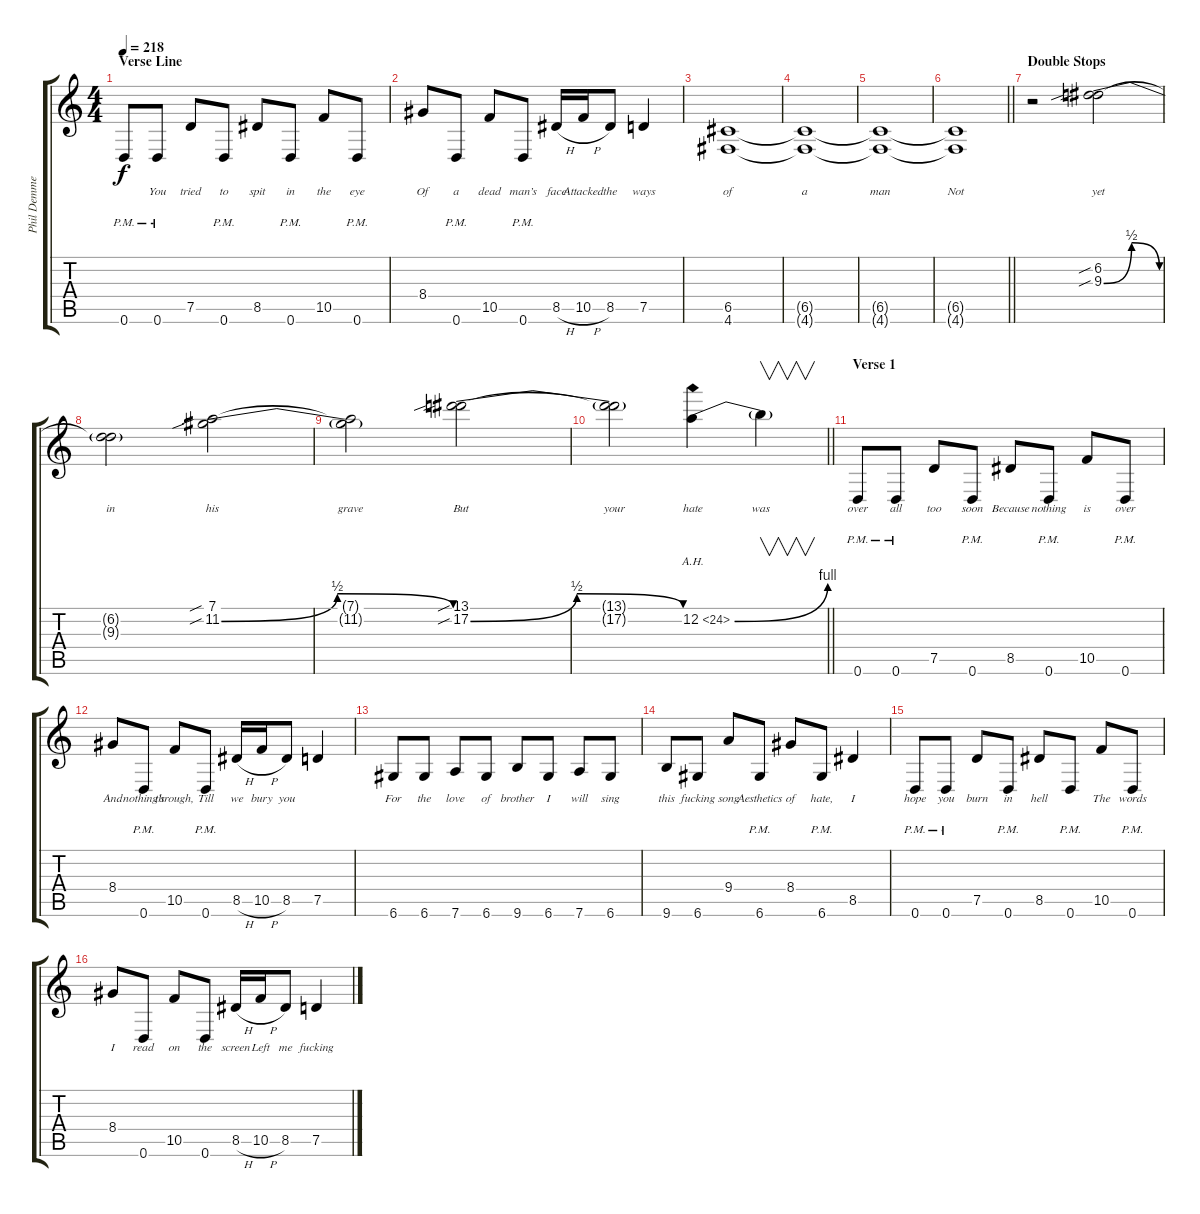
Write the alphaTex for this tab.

\track ("Phil Demmel" "Phil Demme") {instrument distortionguitar}
\staff {score tabs}
\tuning (D4 A3 F3 C3 G2 D2) {hide}
\ts (4 4)
\section ("" "Verse Line")
\tempo 218
\clef g2
\ks c
0.6{pm}.8{lyrics (0 "") lyrics (1 "") lyrics (2 "") lyrics (3 "") lyrics (4 "") dy f} 0.6{pm}.8{lyrics (0 "You") lyrics (1 "") lyrics (2 "") lyrics (3 "") lyrics (4 "")} 7.5.8{lyrics (0 "tried") lyrics (1 "") lyrics (2 "") lyrics (3 "") lyrics (4 "")} 0.6{pm}.8{lyrics (0 "to") lyrics (1 "") lyrics (2 "") lyrics (3 "") lyrics (4 "")} 8.5.8{lyrics (0 "spit") lyrics (1 "") lyrics (2 "") lyrics (3 "") lyrics (4 "")} 0.6{pm}.8{lyrics (0 "in") lyrics (1 "") lyrics (2 "") lyrics (3 "") lyrics (4 "")} 10.5.8{lyrics (0 "the") lyrics (1 "") lyrics (2 "") lyrics (3 "") lyrics (4 "")} 0.6{pm}.8{lyrics (0 "eye") lyrics (1 "") lyrics (2 "") lyrics (3 "") lyrics (4 "")} |
8.4.8{lyrics (0 "Of") lyrics (1 "") lyrics (2 "") lyrics (3 "") lyrics (4 "")} 0.6{pm}.8{lyrics (0 "a") lyrics (1 "") lyrics (2 "") lyrics (3 "") lyrics (4 "")} 10.5.8{lyrics (0 "dead") lyrics (1 "") lyrics (2 "") lyrics (3 "") lyrics (4 "")} 0.6{pm}.8{lyrics (0 "man’s") lyrics (1 "") lyrics (2 "") lyrics (3 "") lyrics (4 "")} 8.5{h}.16{lyrics (0 "face") lyrics (1 "") lyrics (2 "") lyrics (3 "") lyrics (4 "")} 10.5{h}.16{lyrics (0 "Attacked") lyrics (1 "") lyrics (2 "") lyrics (3 "") lyrics (4 "")} 8.5.8{lyrics (0 "the") lyrics (1 "") lyrics (2 "") lyrics (3 "") lyrics (4 "")} 7.5.4{lyrics (0 "ways") lyrics (1 "") lyrics (2 "") lyrics (3 "") lyrics (4 "")} |
(6.5 4.6).1{lyrics (0 "of") lyrics (1 "") lyrics (2 "") lyrics (3 "") lyrics (4 "")} |
(6.5{t} 4.6{t}).1{lyrics (0 "a") lyrics (1 "") lyrics (2 "") lyrics (3 "") lyrics (4 "")} |
(6.5{t} 4.6{t}).1{lyrics (0 "man") lyrics (1 "") lyrics (2 "") lyrics (3 "") lyrics (4 "")} |
\barLineRight lightlight
(6.5{t} 4.6{t}).1{lyrics (0 "Not") lyrics (1 "") lyrics (2 "") lyrics (3 "") lyrics (4 "")} |
\section ("" "Double Stops")
r.2 (6.2{sib} 9.3{be (bendrelease 0 0 15 2 40 2 60 0) sib}).2{lyrics (0 "yet") lyrics (1 "") lyrics (2 "") lyrics (3 "") lyrics (4 "")} |
(6.2{t} 9.3{t}).2{lyrics (0 "in") lyrics (1 "") lyrics (2 "") lyrics (3 "") lyrics (4 "")} (7.1{sib} 11.2{be (bendrelease 0 0 15 2 39 2 60 0) sib}).2{lyrics (0 "his") lyrics (1 "") lyrics (2 "") lyrics (3 "") lyrics (4 "")} |
(7.1{t} 11.2{t}).2{lyrics (0 "grave") lyrics (1 "") lyrics (2 "") lyrics (3 "") lyrics (4 "")} (13.1{sib} 17.2{be (bendrelease 0 0 15 2 40 2 60 0) sib}).2{lyrics (0 "But") lyrics (1 "") lyrics (2 "") lyrics (3 "") lyrics (4 "")} |
\barLineRight lightlight
(13.1{t} 17.2{t}).2{lyrics (0 "your") lyrics (1 "") lyrics (2 "") lyrics (3 "") lyrics (4 "")} 12.2{be (bend 0 0 60 4) ah 12}.4{lyrics (0 "hate") lyrics (1 "") lyrics (2 "") lyrics (3 "") lyrics (4 "")} 12.2{t}.4{v lyrics (0 "was") lyrics (1 "") lyrics (2 "") lyrics (3 "") lyrics (4 "")} |
\section ("" "Verse 1")
0.6{pm}.8{lyrics (0 "over") lyrics (1 "") lyrics (2 "") lyrics (3 "") lyrics (4 "")} 0.6{pm}.8{lyrics (0 "all") lyrics (1 "") lyrics (2 "") lyrics (3 "") lyrics (4 "")} 7.5.8{lyrics (0 "too") lyrics (1 "") lyrics (2 "") lyrics (3 "") lyrics (4 "")} 0.6{pm}.8{lyrics (0 "soon") lyrics (1 "") lyrics (2 "") lyrics (3 "") lyrics (4 "")} 8.5.8{lyrics (0 "Because") lyrics (1 "") lyrics (2 "") lyrics (3 "") lyrics (4 "")} 0.6{pm}.8{lyrics (0 "nothing") lyrics (1 "") lyrics (2 "") lyrics (3 "") lyrics (4 "")} 10.5.8{lyrics (0 "is") lyrics (1 "") lyrics (2 "") lyrics (3 "") lyrics (4 "")} 0.6{pm}.8{lyrics (0 "over") lyrics (1 "") lyrics (2 "") lyrics (3 "") lyrics (4 "")} |
8.4.8{lyrics (0 "And") lyrics (1 "") lyrics (2 "") lyrics (3 "") lyrics (4 "")} 0.6{pm}.8{lyrics (0 "nothing’s") lyrics (1 "") lyrics (2 "") lyrics (3 "") lyrics (4 "")} 10.5.8{lyrics (0 "through,") lyrics (1 "") lyrics (2 "") lyrics (3 "") lyrics (4 "")} 0.6{pm}.8{lyrics (0 "Till") lyrics (1 "") lyrics (2 "") lyrics (3 "") lyrics (4 "")} 8.5{h}.16{lyrics (0 "we") lyrics (1 "") lyrics (2 "") lyrics (3 "") lyrics (4 "")} 10.5{h}.16{lyrics (0 "bury") lyrics (1 "") lyrics (2 "") lyrics (3 "") lyrics (4 "")} 8.5.8{lyrics (0 "you") lyrics (1 "") lyrics (2 "") lyrics (3 "") lyrics (4 "")} 7.5.4{lyrics (0 "") lyrics (1 "") lyrics (2 "") lyrics (3 "") lyrics (4 "")} |
6.6.8{lyrics (0 "For") lyrics (1 "") lyrics (2 "") lyrics (3 "") lyrics (4 "")} 6.6.8{lyrics (0 "the") lyrics (1 "") lyrics (2 "") lyrics (3 "") lyrics (4 "")} 7.6.8{lyrics (0 "love") lyrics (1 "") lyrics (2 "") lyrics (3 "") lyrics (4 "")} 6.6.8{lyrics (0 "of") lyrics (1 "") lyrics (2 "") lyrics (3 "") lyrics (4 "")} 9.6.8{lyrics (0 "brother") lyrics (1 "") lyrics (2 "") lyrics (3 "") lyrics (4 "")} 6.6.8{lyrics (0 "I") lyrics (1 "") lyrics (2 "") lyrics (3 "") lyrics (4 "")} 7.6.8{lyrics (0 "will") lyrics (1 "") lyrics (2 "") lyrics (3 "") lyrics (4 "")} 6.6.8{lyrics (0 "sing") lyrics (1 "") lyrics (2 "") lyrics (3 "") lyrics (4 "")} |
9.6.8{lyrics (0 "this") lyrics (1 "") lyrics (2 "") lyrics (3 "") lyrics (4 "")} 6.6.8{lyrics (0 "fucking") lyrics (1 "") lyrics (2 "") lyrics (3 "") lyrics (4 "")} 9.4.8{lyrics (0 "song") lyrics (1 "") lyrics (2 "") lyrics (3 "") lyrics (4 "")} 6.6{pm}.8{lyrics (0 "Aesthetics") lyrics (1 "") lyrics (2 "") lyrics (3 "") lyrics (4 "")} 8.4.8{lyrics (0 "of") lyrics (1 "") lyrics (2 "") lyrics (3 "") lyrics (4 "")} 6.6{pm}.8{lyrics (0 "hate,") lyrics (1 "") lyrics (2 "") lyrics (3 "") lyrics (4 "")} 8.5.4{lyrics (0 "I") lyrics (1 "") lyrics (2 "") lyrics (3 "") lyrics (4 "")} |
0.6{pm}.8{lyrics (0 "hope") lyrics (1 "") lyrics (2 "") lyrics (3 "") lyrics (4 "")} 0.6{pm}.8{lyrics (0 "you") lyrics (1 "") lyrics (2 "") lyrics (3 "") lyrics (4 "")} 7.5.8{lyrics (0 "burn") lyrics (1 "") lyrics (2 "") lyrics (3 "") lyrics (4 "")} 0.6{pm}.8{lyrics (0 "in") lyrics (1 "") lyrics (2 "") lyrics (3 "") lyrics (4 "")} 8.5.8{lyrics (0 "hell") lyrics (1 "") lyrics (2 "") lyrics (3 "") lyrics (4 "")} 0.6{pm}.8{lyrics (0 "") lyrics (1 "") lyrics (2 "") lyrics (3 "") lyrics (4 "")} 10.5.8{lyrics (0 "The") lyrics (1 "") lyrics (2 "") lyrics (3 "") lyrics (4 "")} 0.6{pm}.8{lyrics (0 "words") lyrics (1 "") lyrics (2 "") lyrics (3 "") lyrics (4 "")} |
8.4.8{lyrics (0 "I") lyrics (1 "") lyrics (2 "") lyrics (3 "") lyrics (4 "")} 0.6.8{lyrics (0 "read") lyrics (1 "") lyrics (2 "") lyrics (3 "") lyrics (4 "")} 10.5.8{lyrics (0 "on") lyrics (1 "") lyrics (2 "") lyrics (3 "") lyrics (4 "")} 0.6.8{lyrics (0 "the") lyrics (1 "") lyrics (2 "") lyrics (3 "") lyrics (4 "")} 8.5{h}.16{lyrics (0 "screen") lyrics (1 "") lyrics (2 "") lyrics (3 "") lyrics (4 "")} 10.5{h}.16{lyrics (0 "Left") lyrics (1 "") lyrics (2 "") lyrics (3 "") lyrics (4 "")} 8.5.8{lyrics (0 "me") lyrics (1 "") lyrics (2 "") lyrics (3 "") lyrics (4 "")} 7.5.4{lyrics (0 "fucking") lyrics (1 "") lyrics (2 "") lyrics (3 "") lyrics (4 "")}
